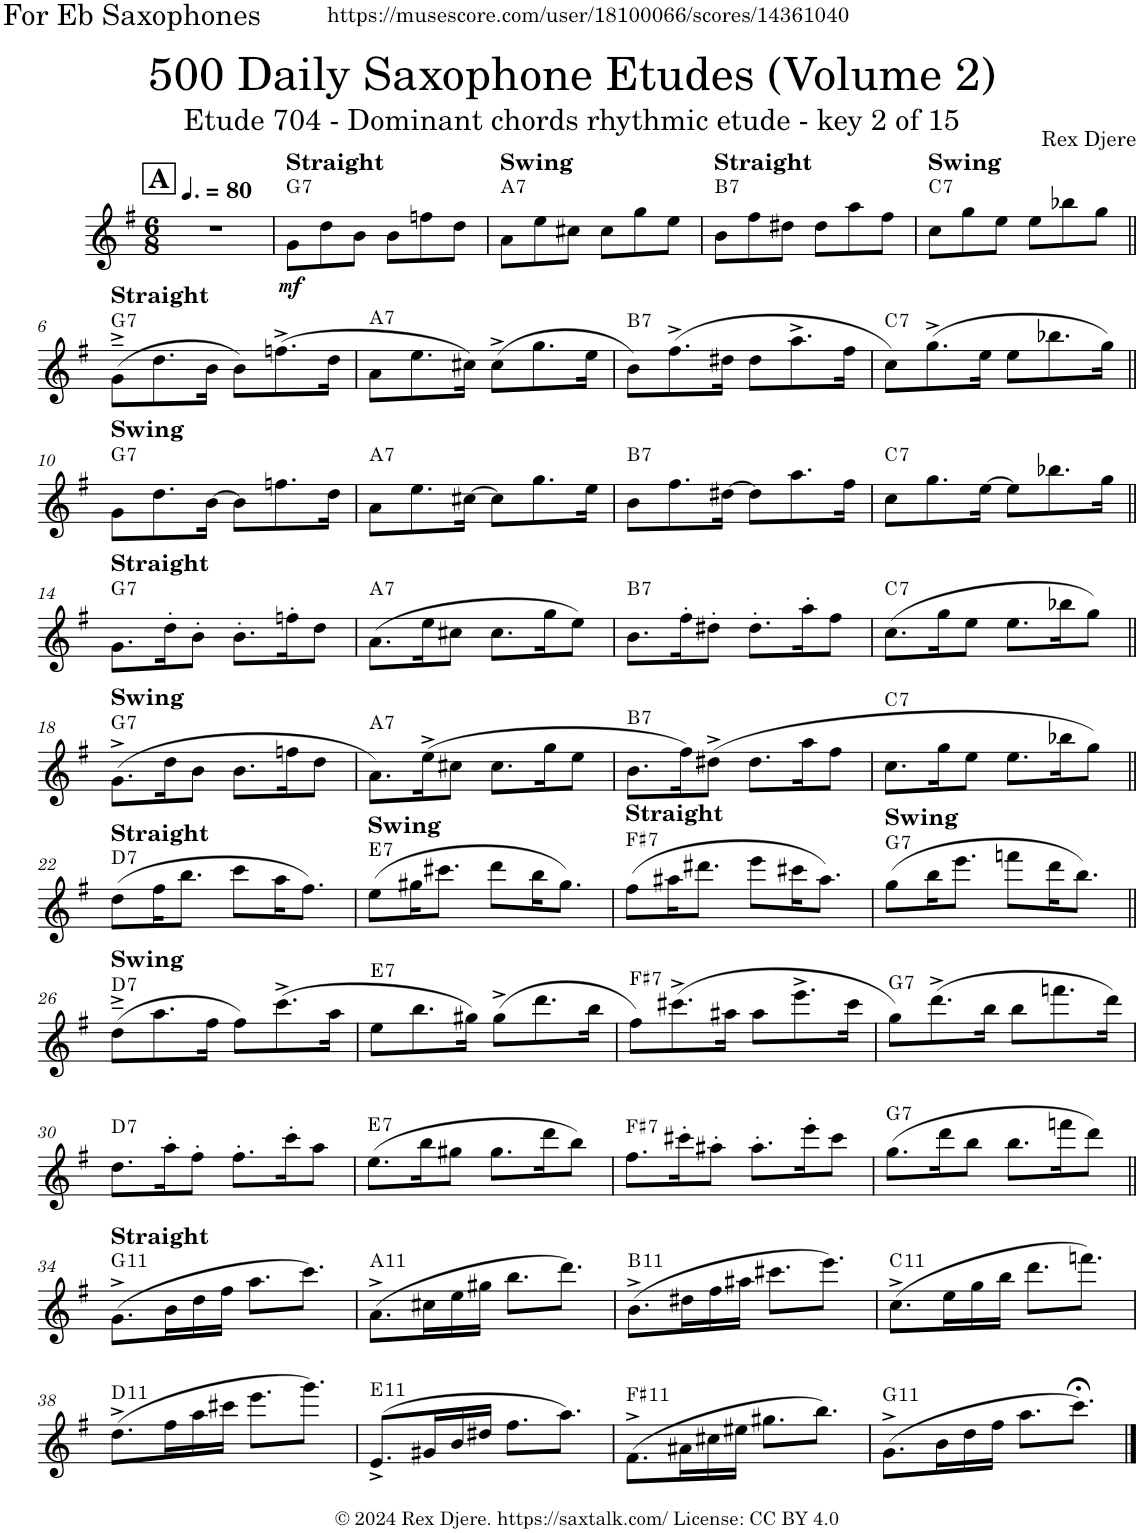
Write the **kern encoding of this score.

**kern	**dynam	**harte
*part1	*part1	*part1
*staff1	*staff1	*
*I"Alto Saxophone	*	*
*I'A. Sax.	*	*
*clefG2	*	*
*Trd5c9	*	*
*k[f#]	*	*
*M6/8	*	*
*MM120	*	*
!!LO:REH:place=s1:a:B:cj:fs=14:t=A
=1	=1	=1
2.r	.	.
=2	=2	=2
!LO:TX:a:B:t=Straight	!	!
!	!LO:DY:b	!LO:H:kt=7
8g\L	mf	G:7
8dd\	.	.
8b\J	.	.
8b\L	.	.
8ffn\	.	.
8dd\J	.	.
=3	=3	=3
!LO:TX:a:B:t=Swing	!	!LO:H:kt=7
8a\L	.	A:7
8ee\	.	.
8cc#X\J	.	.
8cc#\L	.	.
8gg\	.	.
8ee\J	.	.
=4	=4	=4
!LO:TX:a:B:t=Straight	!	!LO:H:kt=7
8b\L	.	B:7
8ff#\	.	.
8dd#X\J	.	.
8dd#\L	.	.
8aa\	.	.
8ff#\J	.	.
=5	=5	=5
!LO:TX:a:B:t=Swing	!	!LO:H:kt=7
8cc\L	.	C:7
8gg\	.	.
8ee\J	.	.
8ee\L	.	.
8bb-X\	.	.
8gg\J	.	.
!!LO:LB:g=z
=6||	=6||	=6||
!LO:TX:a:B:t=Straight	!	!LO:H:kt=7
(8g~^\L	.	G:7
8.dd\	.	.
16b\Jk	.	.
8b\L)	.	.
(8.ffn^\	.	.
16dd\Jk	.	.
=7	=7	=7
!	!	!LO:H:kt=7
8a\L	.	A:7
8.ee\	.	.
16cc#X\Jk)	.	.
(8cc#^\L	.	.
8.gg\	.	.
16ee\Jk	.	.
=8	=8	=8
!	!	!LO:H:kt=7
8b\L)	.	B:7
(8.ff#^\	.	.
16dd#X\Jk	.	.
8dd#\L	.	.
8.aa^\	.	.
16ff#\Jk	.	.
=9	=9	=9
!	!	!LO:H:kt=7
8cc\L)	.	C:7
(8.gg^\	.	.
16ee\Jk	.	.
8ee\L	.	.
8.bb-X\	.	.
16gg\Jk)	.	.
!!LO:LB:g=z
=10||	=10||	=10||
!LO:TX:a:B:t=Swing	!	!LO:H:kt=7
8g\L	.	G:7
8.dd\	.	.
[16b\Jk	.	.
8b\L]	.	.
8.ffn\	.	.
16dd\Jk	.	.
=11	=11	=11
!	!	!LO:H:kt=7
8a\L	.	A:7
8.ee\	.	.
[16cc#X\Jk	.	.
8cc#\L]	.	.
8.gg\	.	.
16ee\Jk	.	.
=12	=12	=12
!	!	!LO:H:kt=7
8b\L	.	B:7
8.ff#\	.	.
[16dd#X\Jk	.	.
8dd#\L]	.	.
8.aa\	.	.
16ff#\Jk	.	.
=13	=13	=13
!	!	!LO:H:kt=7
8cc\L	.	C:7
8.gg\	.	.
[16ee\Jk	.	.
8ee\L]	.	.
8.bb-X\	.	.
16gg\Jk	.	.
!!LO:LB:g=z
=14||	=14||	=14||
!LO:TX:a:B:t=Straight	!	!LO:H:kt=7
8.g\L	.	G:7
16dd'\K	.	.
8b'\J	.	.
8.b'\L	.	.
16ffn'\K	.	.
8dd\J	.	.
=15	=15	=15
!	!	!LO:H:kt=7
(8.a\L	.	A:7
16ee\K	.	.
8cc#X\J	.	.
8.cc#\L	.	.
16gg\K	.	.
8ee\J)	.	.
=16	=16	=16
!	!	!LO:H:kt=7
8.b\L	.	B:7
16ff#'\K	.	.
8dd#X'\J	.	.
8.dd#'\L	.	.
16aa'\K	.	.
8ff#\J	.	.
=17	=17	=17
!	!	!LO:H:kt=7
(8.cc\L	.	C:7
16gg\K	.	.
8ee\J	.	.
8.ee\L	.	.
16bb-X\K	.	.
8gg\J)	.	.
!!LO:LB:g=z
=18||	=18||	=18||
!LO:TX:a:B:t=Swing	!	!LO:H:kt=7
(8.g^\L	.	G:7
16dd\K	.	.
8b\J	.	.
8.b\L	.	.
16ffn\K	.	.
8dd\J	.	.
=19	=19	=19
!	!	!LO:H:kt=7
8.a\L)	.	A:7
(16ee^\K	.	.
8cc#X\J	.	.
8.cc#\L	.	.
16gg\K	.	.
8ee\J	.	.
=20	=20	=20
!	!	!LO:H:kt=7
8.b\L	.	B:7
16ff#\K)	.	.
(8dd#X^\J	.	.
8.dd#\L	.	.
16aa\K	.	.
8ff#\J	.	.
=21	=21	=21
!	!	!LO:H:kt=7
8.cc\L	.	C:7
16gg\K	.	.
8ee\J	.	.
8.ee\L	.	.
16bb-X\K	.	.
8gg\J)	.	.
!!LO:LB:g=z
=22||	=22||	=22||
!LO:TX:a:B:t=Straight	!	!LO:H:kt=7
(8dd\L	.	D:7
16ff#\K	.	.
8.bb\J	.	.
8ccc\L	.	.
16aa\K	.	.
8.ff#\J)	.	.
=23	=23	=23
!LO:TX:a:B:t=Swing	!	!LO:H:kt=7
(8ee\L	.	E:7
16gg#X\K	.	.
8.ccc#X\J	.	.
8ddd\L	.	.
16bb\K	.	.
8.gg#\J)	.	.
=24	=24	=24
!LO:TX:a:B:t=Straight	!	!LO:H:kt=7
(8ff#\L	.	F#:7
16aa#X\K	.	.
8.ddd#X\J	.	.
8eee\L	.	.
16ccc#X\K	.	.
8.aa#\J)	.	.
=25	=25	=25
!LO:TX:a:B:t=Swing	!	!LO:H:kt=7
(8gg\L	.	G:7
16bb\K	.	.
8.eee\J	.	.
8fffn\L	.	.
16ddd\K	.	.
8.bb\J)	.	.
!!LO:LB:g=z
=26||	=26||	=26||
!LO:TX:a:B:t=Swing	!	!LO:H:kt=7
(8dd~^\L	.	D:7
8.aa\	.	.
16ff#\Jk	.	.
8ff#\L)	.	.
(8.ccc^\	.	.
16aa\Jk	.	.
=27	=27	=27
!	!	!LO:H:kt=7
8ee\L	.	E:7
8.bb\	.	.
16gg#X\Jk)	.	.
(8gg#^\L	.	.
8.ddd\	.	.
16bb\Jk	.	.
=28	=28	=28
!	!	!LO:H:kt=7
8ff#\L)	.	F#:7
(8.ccc#X^\	.	.
16aa#X\Jk	.	.
8aa#\L	.	.
8.eee^\	.	.
16ccc#\Jk	.	.
=29	=29	=29
!	!	!LO:H:kt=7
8gg\L)	.	G:7
(8.ddd^\	.	.
16bb\Jk	.	.
8bb\L	.	.
8.fffn\	.	.
16ddd\Jk)	.	.
!!LO:LB:g=z
=30	=30	=30
!	!	!LO:H:kt=7
8.dd\L	.	D:7
16aa'\K	.	.
8ff#'\J	.	.
8.ff#'\L	.	.
16ccc'\K	.	.
8aa\J	.	.
=31	=31	=31
!	!	!LO:H:kt=7
(8.ee\L	.	E:7
16bb\K	.	.
8gg#X\J	.	.
8.gg#\L	.	.
16ddd\K	.	.
8bb\J)	.	.
=32	=32	=32
!	!	!LO:H:kt=7
8.ff#\L	.	F#:7
16ccc#X'\K	.	.
8aa#X'\J	.	.
8.aa#'\L	.	.
16eee'\K	.	.
8ccc#\J	.	.
=33	=33	=33
!	!	!LO:H:kt=7
(8.gg\L	.	G:7
16ddd\K	.	.
8bb\J	.	.
8.bb\L	.	.
16fffn\K	.	.
8ddd\J)	.	.
!!LO:LB:g=z
=34||	=34||	=34||
!LO:TX:a:B:t=Straight	!	!LO:H:kt=11
(8.g^\L	.	G:9(11)
16b\L	.	.
16dd\	.	.
16ff#\JJ	.	.
8.aa\L	.	.
8.ccc\J)	.	.
=35	=35	=35
!	!	!LO:H:kt=11
(8.a^\L	.	A:9(11)
16cc#X\L	.	.
16ee\	.	.
16gg#X\JJ	.	.
8.bb\L	.	.
8.ddd\J)	.	.
=36	=36	=36
!	!	!LO:H:kt=11
(8.b^\L	.	B:9(11)
16dd#X\L	.	.
16ff#\	.	.
16aa#X\JJ	.	.
8.ccc#X\L	.	.
8.eee\J)	.	.
=37	=37	=37
!	!	!LO:H:kt=11
(8.cc^\L	.	C:9(11)
16ee\L	.	.
16gg\	.	.
16bb\JJ	.	.
8.ddd\L	.	.
8.fffn\J)	.	.
!!LO:LB:g=z
=38	=38	=38
!	!	!LO:H:kt=11
(8.dd^\L	.	D:9(11)
16ff#\L	.	.
16aa\	.	.
16ccc#X\JJ	.	.
8.eee\L	.	.
8.ggg\J)	.	.
=39	=39	=39
!	!	!LO:H:kt=11
(8.e^/L	.	E:9(11)
16g#X/L	.	.
16b/	.	.
16dd#X/JJ	.	.
8.ff#\L	.	.
8.aa\J)	.	.
=40	=40	=40
!	!	!LO:H:kt=11
(8.f#^\L	.	F#:9(11)
16a#X\L	.	.
16cc#X\	.	.
16ee#X\JJ	.	.
8.gg#X\L	.	.
8.bb\J)	.	.
=41	=41	=41
!	!	!LO:H:kt=11
(8.g^\L	.	G:9(11)
16b\L	.	.
16dd\	.	.
16ff#\JJ	.	.
8.aa\L	.	.
8.ccc;<\J)	.	.
==	==	==
*-	*-	*-
